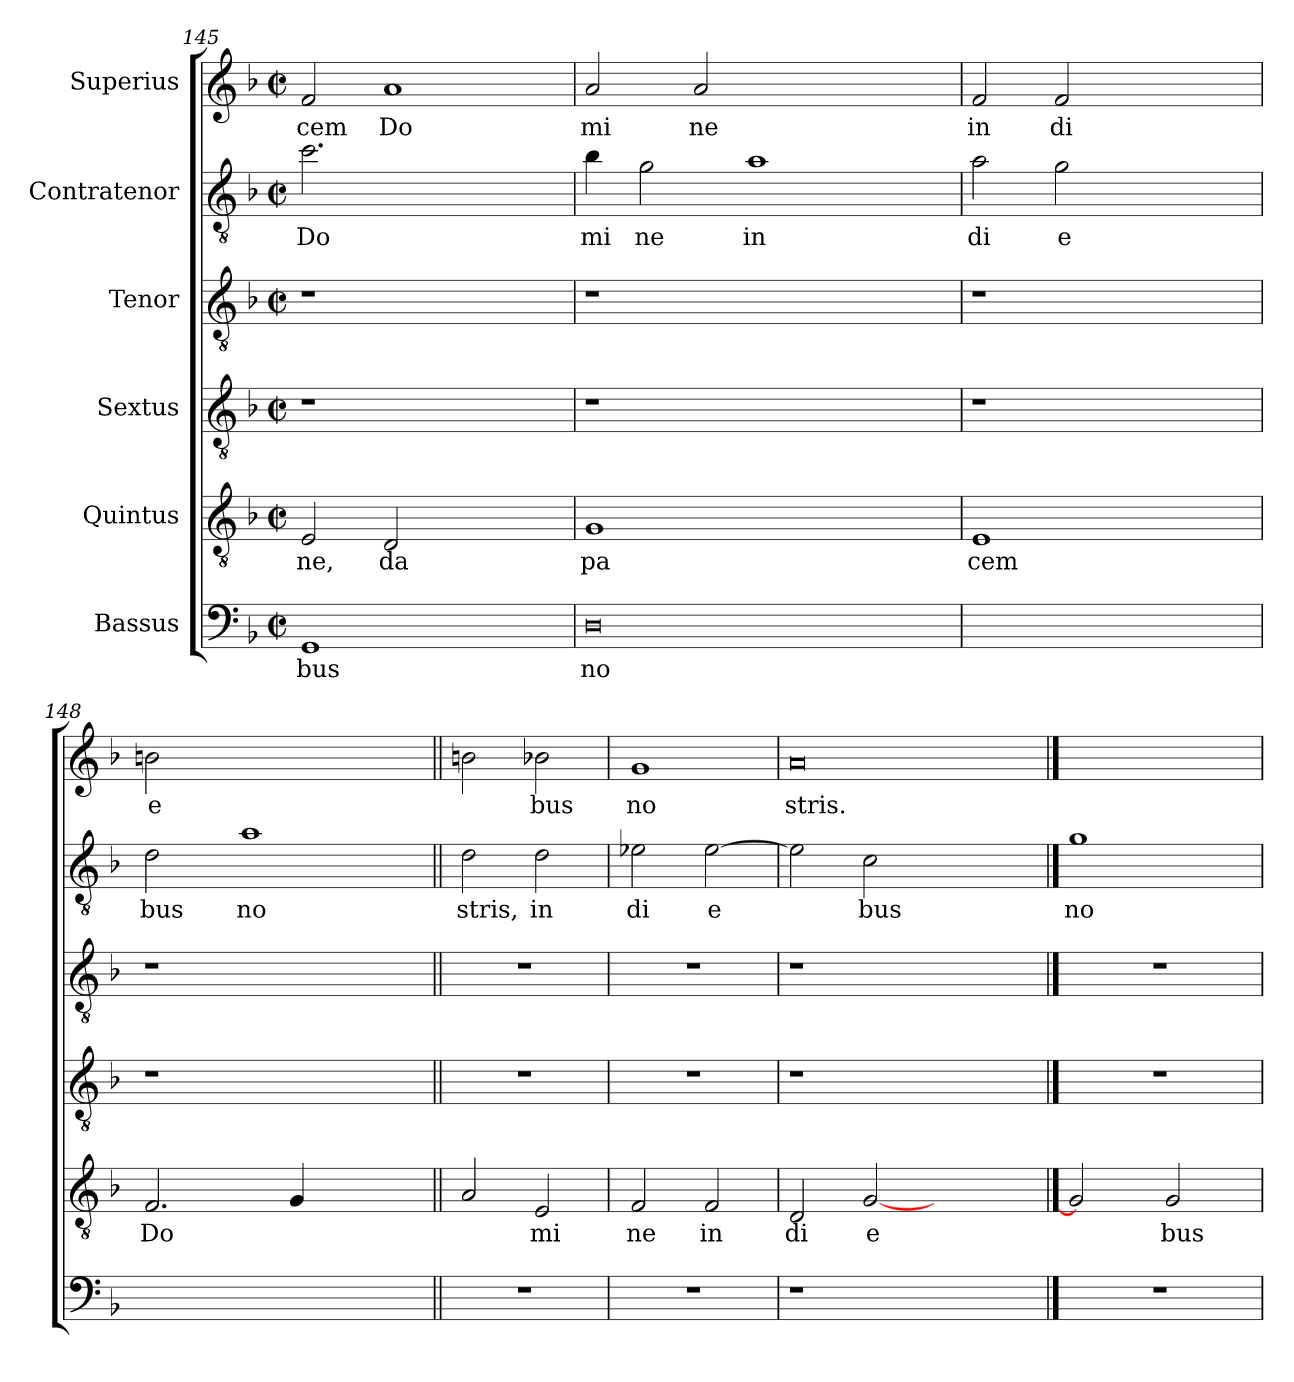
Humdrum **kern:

**kern	**text	**kern	**text	**kern	**kern	**kern	**text	**kern	**text
*part6	*part6	*part5	*part5	*part4	*part3	*part2	*part2	*part1	*part1
*staff6	*staff6	*staff5	*staff5	*staff4	*staff3	*staff2	*staff2	*staff1	*staff1
*I"Bassus	*	*I"Quintus	*	*I"Sextus	*I"Tenor	*I"Contratenor	*	*I"Superius	*
*clefF4	*	*clefGv2	*	*clefGv2	*clefGv2	*clefGv2	*	*clefG2	*
*k[b-]	*	*k[b-]	*	*k[b-]	*k[b-]	*k[b-]	*	*k[b-]	*
*F:	*	*F:	*	*F:	*F:	*F:	*	*F:	*
*M2/2	*	*M2/2	*	*M2/2	*M2/2	*M2/2	*	*M2/2	*
*met(c|)	*	*met(c|)	*	*met(c|)	*met(c|)	*met(c|)	*	*met(c|)	*
=145	=145	=145	=145	=145	=145	=145	=145	=145	=145
!	!LO:LY:b	!	!LO:LY:b	!	!	!	!LO:LY:b	!	!LO:LY:b
1GG	-bus	2E/	ne,	1r	1r	2.cc\	Do	2f/	cem
!	!	!	!LO:LY:b	!	!	!	!	!	!LO:LY:b
.	.	2D/	da	.	.	.	.	1a	Do
.	.	.	.	.	.	4ryy	.	.	.
2ryy	.	2ryy	.	2ryy	2ryy	2ryy	.	.	.
=146	=146	=146	=146	=146	=146	=146	=146	=146	=146
!	!LO:LY:b	!	!LO:LY:b	!	!	!	!LO:LY:b	!	!LO:LY:b
0D	no-	1G	pa	1r	1r	4b-\	mi	2a/	mi
!	!	!	!	!	!	!	!LO:LY:b	!	!
.	.	.	.	.	.	2g\	ne	.	.
!	!	!	!	!	!	!	!	!	!LO:LY:b
.	.	.	.	.	.	.	.	2a/	ne
!	!	!	!	!	!	!	!LO:LY:b	!	!
.	.	.	.	.	.	1a	in	.	.
.	.	1ryy	.	1ryy	1ryy	.	.	1ryy	.
.	.	.	.	.	.	4ryy	.	.	.
=147	=147	=147	=147	=147	=147	=147	=147	=147	=147
!	!	!	!LO:LY:b	!	!	!	!LO:LY:b	!	!LO:LY:b
0ryy	.	1E	cem	1r	1r	2a\	di	2f/	in
!	!	!	!	!	!	!	!LO:LY:b	!	!LO:LY:b
.	.	.	.	.	.	2g\	e	2f/	di
.	.	1ryy	.	1ryy	1ryy	1ryy	.	1ryy	.
=148	=148	=148	=148	=148	=148	=148	=148	=148	=148
!	!	!	!LO:LY:b	!	!	!	!LO:LY:b	!	!LO:LY:b
4ryy	.	2.F/	Do	1r	1r	2d\	bus	2bn\	e
1ryy	.	.	.	.	.	.	.	.	.
!	!	!	!	!	!	!	!LO:LY:b	!	!
.	.	.	.	.	.	1a	no	1ryy	.
.	.	4G/	.	.	.	.	.	.	.
.	.	2ryy	.	2ryy	2ryy	.	.	.	.
4ryy	.	.	.	.	.	.	.	.	.
=149||	=149||	=149||	=149||	=149||	=149||	=149||	=149||	=149||	=149||
!	!	!	!	!	!	!	!LO:LY:b	!	!
1r	.	2A/	.	1r	1r	2d\	stris,	2b\	.
!	!	!	!LO:LY:b	!	!	!	!LO:LY:b	!	!LO:LY:b
.	.	2E/	mi	.	.	2d\	in	2b-X\	bus
=150	=150	=150	=150	=150	=150	=150	=150	=150	=150
!	!	!	!LO:LY:b	!	!	!	!LO:LY:b	!	!LO:LY:b
1r	.	2F/	ne	1r	1r	2e-X\	di	1g	no
!	!	!	!LO:LY:b	!	!	!	!LO:LY:b	!	!
.	.	2F/	in	.	.	[2e-\	e	.	.
=151	=151	=151	=151	=151	=151	=151	=151	=151	=151
!	!	!	!LO:LY:b	!	!	!	!	!	!LO:LY:b
1r	.	2D/	di	1r	1r	2e-\]	.	0a	stris.
!	!	!	!LO:LY:b	!	!	!	!LO:LY:b	!	!
.	.	[2G/	e	.	.	2c\	bus	.	.
1ryy	.	1ryy	.	1ryy	1ryy	1ryy	.	.	.
==152	==152	==152	==152	==152	==152	==152	==152	==152	==152
!	!	!	!	!	!	!	!LO:LY:b	!	!
1r	.	2G/]	.	1r	1r	1g	no	4ryy	.
.	.	.	.	.	.	.	.	4ryy	.
!	!	!	!LO:LY:b	!	!	!	!	!	!
.	.	2G/	bus	.	.	.	.	4ryy	.
.	.	.	.	.	.	.	.	4ryy	.
=	=	=	=	=	=	=	=	=	=
*-	*-	*-	*-	*-	*-	*-	*-	*-	*-
